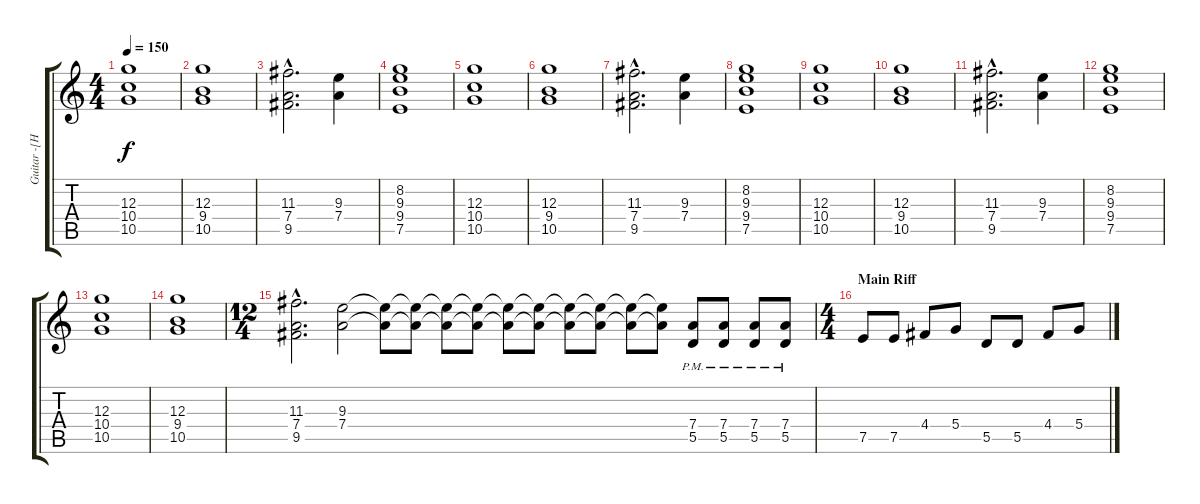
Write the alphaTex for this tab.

\track ("Guitar -[Hochwald]-" "Guitar -[H") {instrument distortionguitar}
\staff {score tabs}
\tuning (E4 B3 G3 D3 A2 E2) {hide}
\ts (4 4)
\tempo 150
\clef g2
\ks c
(12.3 10.4 10.5).1{dy f} |
(12.3 9.4 10.5).1 |
(11.3{hac} 7.4{hac} 9.5{hac}).2{d} (9.3 7.4).4 |
(8.2 9.3 9.4 7.5).1 |
(12.3 10.4 10.5).1 |
(12.3 9.4 10.5).1 |
(11.3{hac} 7.4{hac} 9.5{hac}).2{d} (9.3 7.4).4 |
(8.2 9.3 9.4 7.5).1 |
(12.3 10.4 10.5).1 |
(12.3 9.4 10.5).1 |
(11.3{hac} 7.4{hac} 9.5{hac}).2{d} (9.3 7.4).4 |
(8.2 9.3 9.4 7.5).1 |
(12.3 10.4 10.5).1 |
(12.3 9.4 10.5).1 |
\ts (12 4)
(11.3{hac} 7.4{hac} 9.5{hac}).2{d} (9.3 7.4).2 (9.3{t} 7.4{t}).8 (9.3{t} 7.4{t}).8 (9.3{t} 7.4{t}).8 (9.3{t} 7.4{t}).8 (9.3{t} 7.4{t}).8 (9.3{t} 7.4{t}).8 (9.3{t} 7.4{t}).8 (9.3{t} 7.4{t}).8 (9.3{t} 7.4{t}).8 (9.3{t} 7.4{t}).8 (7.4{pm} 5.5{pm}).8 (7.4{pm} 5.5{pm}).8 (7.4{pm} 5.5{pm}).8 (7.4{pm} 5.5{pm}).8 |
\ts (4 4)
\section ("" "Main Riff")
7.5.8 7.5.8 4.4.8 5.4.8 5.5.8 5.5.8 4.4.8 5.4.8
